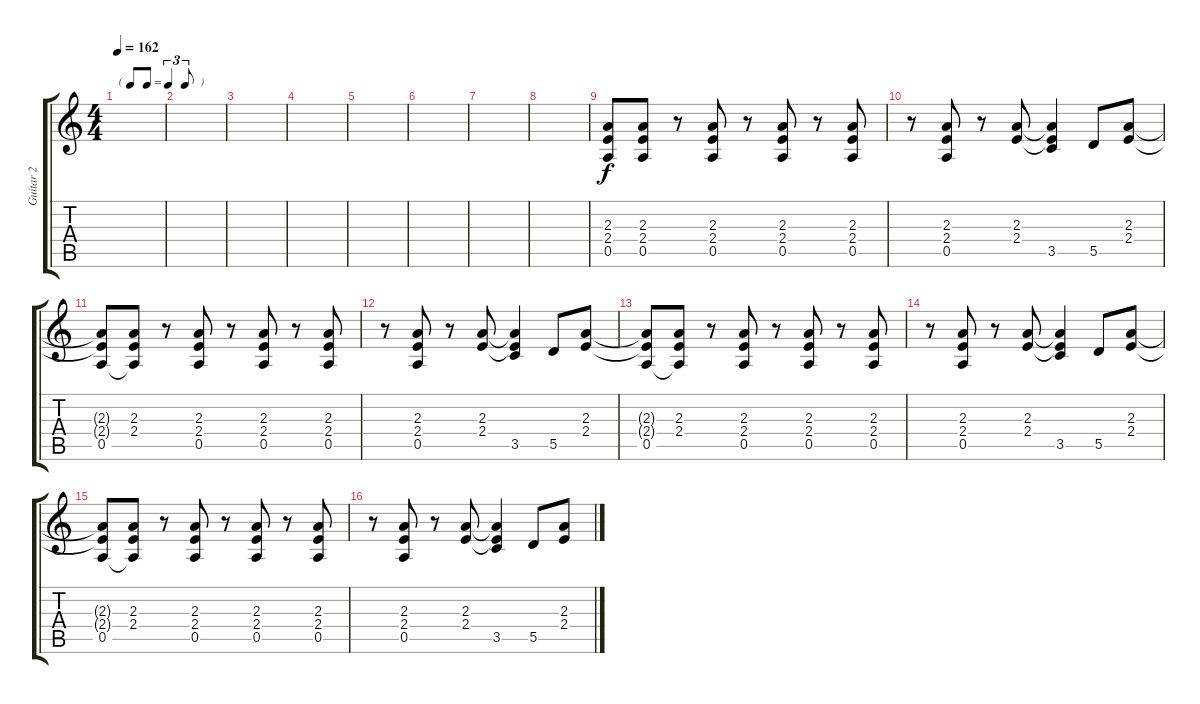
\track ("Guitar 2" "Guitar 2") {instrument overdrivenguitar}
\staff {score tabs}
\tuning (E4 B3 G3 D3 A2 E2) {hide}
\ts (4 4)
\tf triplet8th
\tempo 162
\clef g2
\ks c
|
|
|
|
|
|
|
|
(2.3 2.4 0.5).8 (2.3 2.4 0.5).8 r.8 (2.3 2.4 0.5).8 r.8 (2.3 2.4 0.5).8 r.8 (2.3 2.4 0.5).8 |
r.8 (2.3 2.4 0.5).8 r.8 (2.3 2.4).8 (2.3{t} 2.4{t} 3.5).4 5.5.8 (2.3 2.4).8 |
(2.3{t} 2.4{t} 0.5).8 (2.3 2.4 0.5{t}).8 r.8 (2.3 2.4 0.5).8 r.8 (2.3 2.4 0.5).8 r.8 (2.3 2.4 0.5).8 |
r.8 (2.3 2.4 0.5).8 r.8 (2.3 2.4).8 (2.3{t} 2.4{t} 3.5).4 5.5.8 (2.3 2.4).8 |
(2.3{t} 2.4{t} 0.5).8 (2.3 2.4 0.5{t}).8 r.8 (2.3 2.4 0.5).8 r.8 (2.3 2.4 0.5).8 r.8 (2.3 2.4 0.5).8 |
r.8 (2.3 2.4 0.5).8 r.8 (2.3 2.4).8 (2.3{t} 2.4{t} 3.5).4 5.5.8 (2.3 2.4).8 |
(2.3{t} 2.4{t} 0.5).8 (2.3 2.4 0.5{t}).8 r.8 (2.3 2.4 0.5).8 r.8 (2.3 2.4 0.5).8 r.8 (2.3 2.4 0.5).8 |
r.8 (2.3 2.4 0.5).8 r.8 (2.3 2.4).8 (2.3{t} 2.4{t} 3.5).4 5.5.8 (2.3 2.4).8
